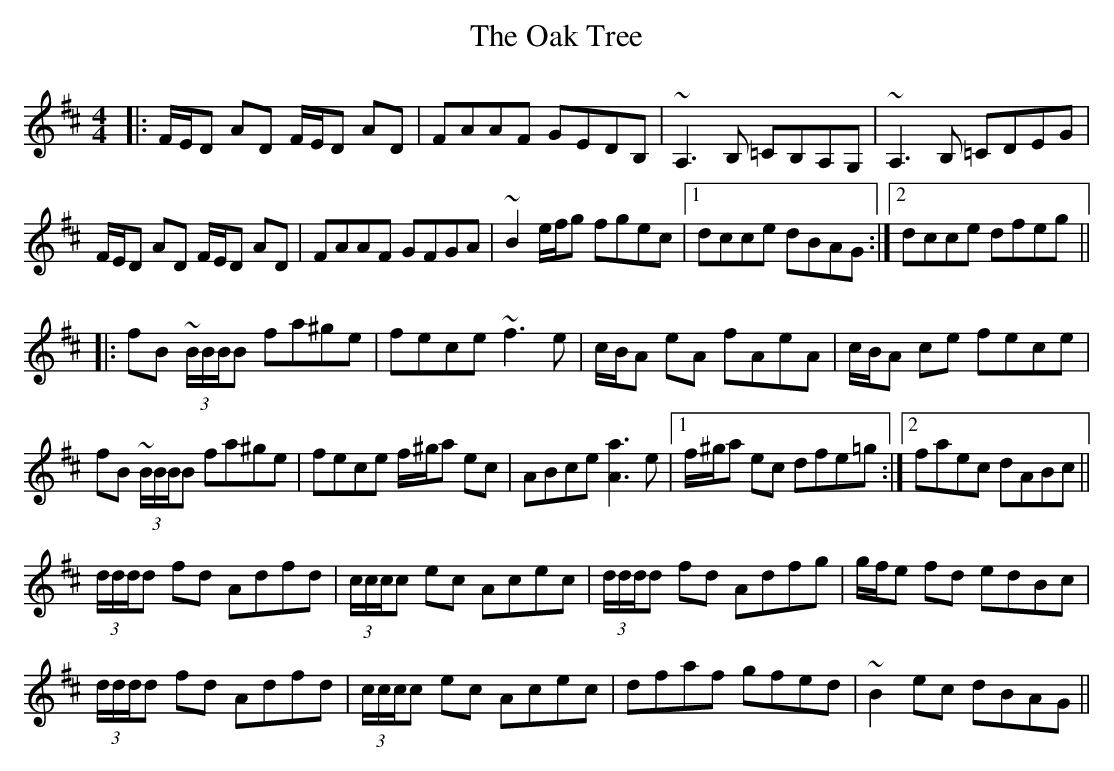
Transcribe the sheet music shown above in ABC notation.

X:1
T: The Oak Tree
M: 4/4
L: 1/8
K: Dmaj
|:F/E/D AD F/E/D AD|FAAF GEDB,|~A,3 B, =CB,A,G,|~A,3B, =CDEG|
F/E/D AD F/E/D AD|FAAF GFGA|~B2 e/f/g fgec|1 dcce dBAG:|2 dcce dfeg||
|:fB ~(3B/B/B/B fa^ge|fece ~f3 e|c/B/A eA fAeA|c/B/A ce fece|
fB ~(3B/B/B/B fa^ge|fece f/^g/a ec|ABce [a3A3] e|1 f/^g/a ec dfe=g:|2 faec dABc||
(3d/d/d/d fd Adfd|(3c/c/c/c ec Acec|(3d/d/d/d fd Adfg|g/f/e fd edBc|
(3d/d/d/d fd Adfd|(3c/c/c/c ec Acec|dfaf gfed|~B2 ec dBAG||
